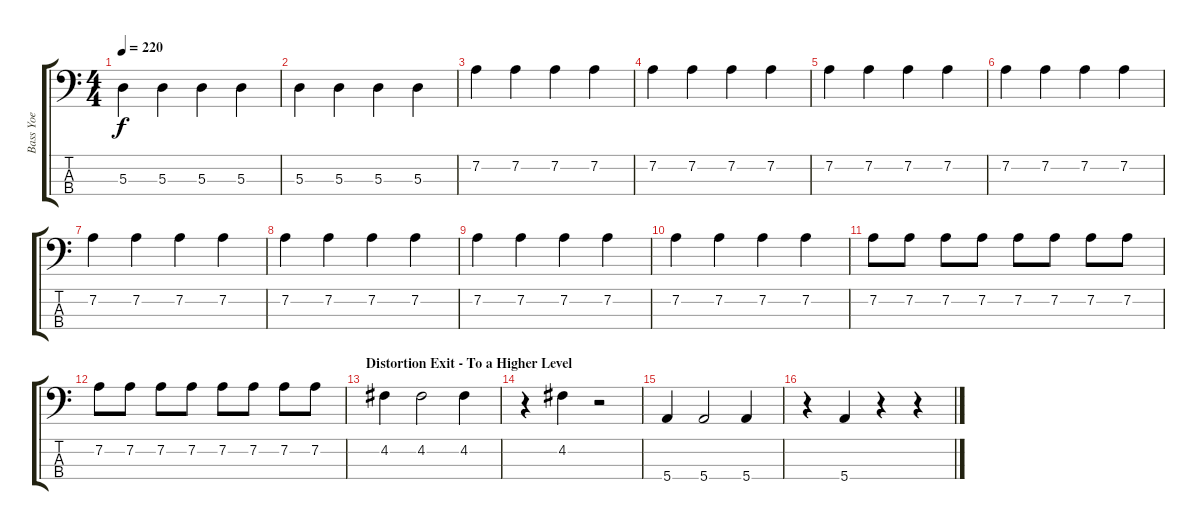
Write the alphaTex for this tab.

\track ("Bass Yoe" "Bass Yoe") {instrument electricbassfinger}
\staff {score tabs}
\tuning (G2 D2 A1 E1) {hide}
\ts (4 4)
\tempo 220
\clef f4
\ks c
5.3.4{dy f} 5.3.4 5.3.4 5.3.4 |
5.3.4 5.3.4 5.3.4 5.3.4 |
7.2.4 7.2.4 7.2.4 7.2.4 |
7.2.4 7.2.4 7.2.4 7.2.4 |
7.2.4 7.2.4 7.2.4 7.2.4 |
7.2.4 7.2.4 7.2.4 7.2.4 |
7.2.4 7.2.4 7.2.4 7.2.4 |
7.2.4 7.2.4 7.2.4 7.2.4 |
7.2.4 7.2.4 7.2.4 7.2.4 |
7.2.4 7.2.4 7.2.4 7.2.4 |
7.2.8 7.2.8 7.2.8 7.2.8 7.2.8 7.2.8 7.2.8 7.2.8 |
7.2.8 7.2.8 7.2.8 7.2.8 7.2.8 7.2.8 7.2.8 7.2.8 |
\section ("" "Distortion Exit - To a Higher Level")
4.2.4 4.2.2 4.2.4 |
r.4 4.2.4 r.2 |
5.4.4 5.4.2 5.4.4 |
r.4 5.4.4 r.4 r.4
